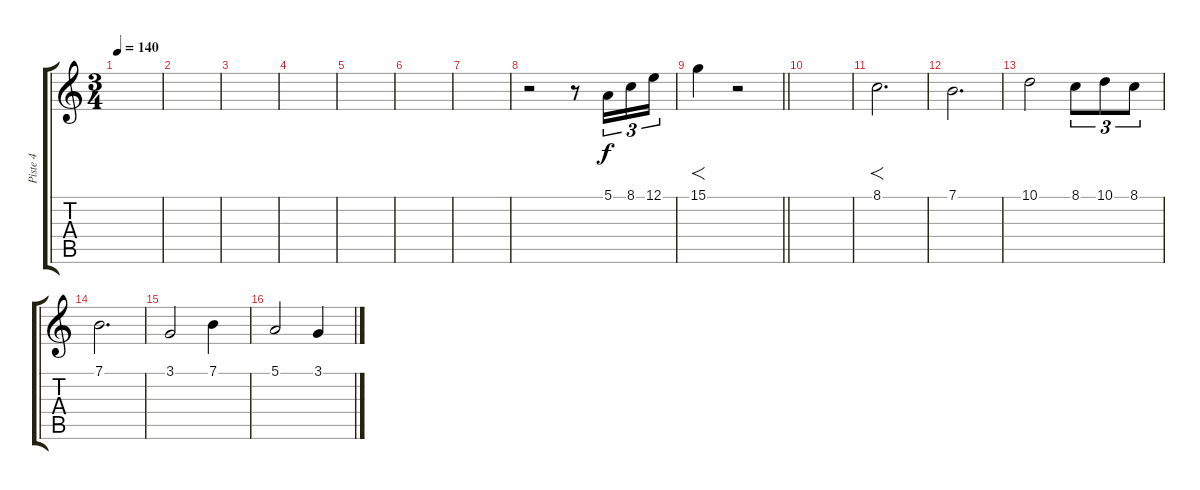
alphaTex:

\track ("Piste 4" "Piste 4") {instrument stringensemble1}
\staff {score tabs}
\tuning (E4 B3 G3 D3 A2 E2) {hide}
\ts (3 4)
\tempo 140
\clef g2
\ks c
|
|
|
|
|
|
|
r.2 r.8 5.1.16{tu (3 2)} 8.1.16{tu (3 2)} 12.1.16{tu (3 2)} |
\barLineRight lightlight
15.1.4{f} r.2 |
\section ("" "")
|
8.1.2{f d} |
7.1.2{d} |
10.1.2 8.1.8{tu (3 2)} 10.1.8{tu (3 2)} 8.1.8{tu (3 2)} |
7.1.2{d} |
3.1.2 7.1.4 |
5.1.2 3.1.4
